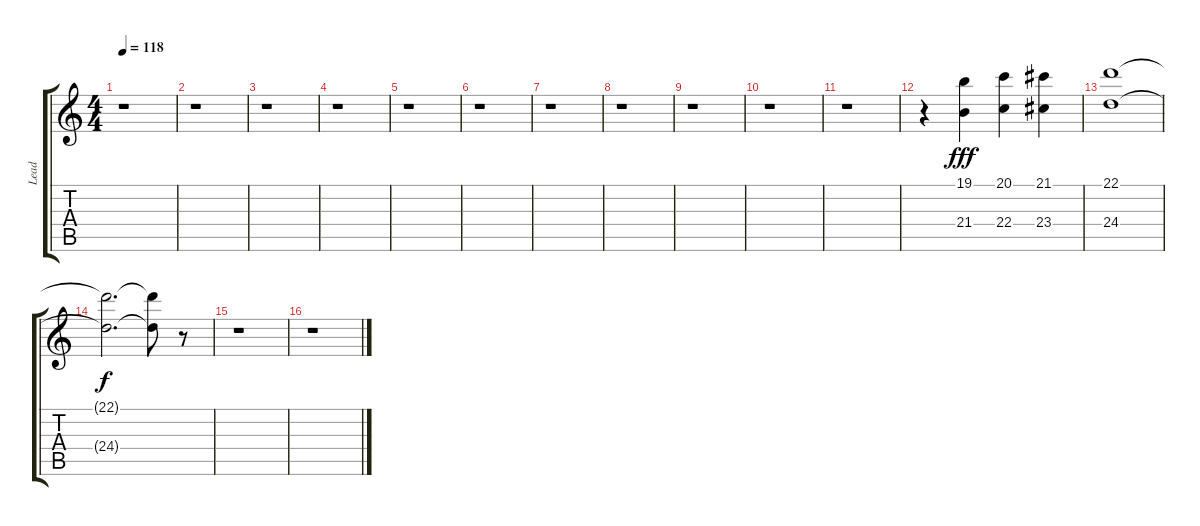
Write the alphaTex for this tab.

\track ("Lead" "Lead") {instrument lead5charang}
\staff {score tabs}
\tuning (E4 B3 G3 D3 A2 E2) {hide}
\ts (4 4)
\tempo 118
\clef g2
\ks c
r.1{dy fff} |
r.1 |
r.1 |
r.1 |
r.1 |
r.1 |
r.1 |
r.1 |
r.1 |
r.1 |
r.1 |
r.4 (19.1 21.4).4 (20.1 22.4).4 (21.1 23.4).4 |
(22.1 24.4).1 |
(22.1{t} 24.4{t}).2{d dy f} (22.1{t} 24.4{t}).8 r.8 |
r.1 |
r.1
